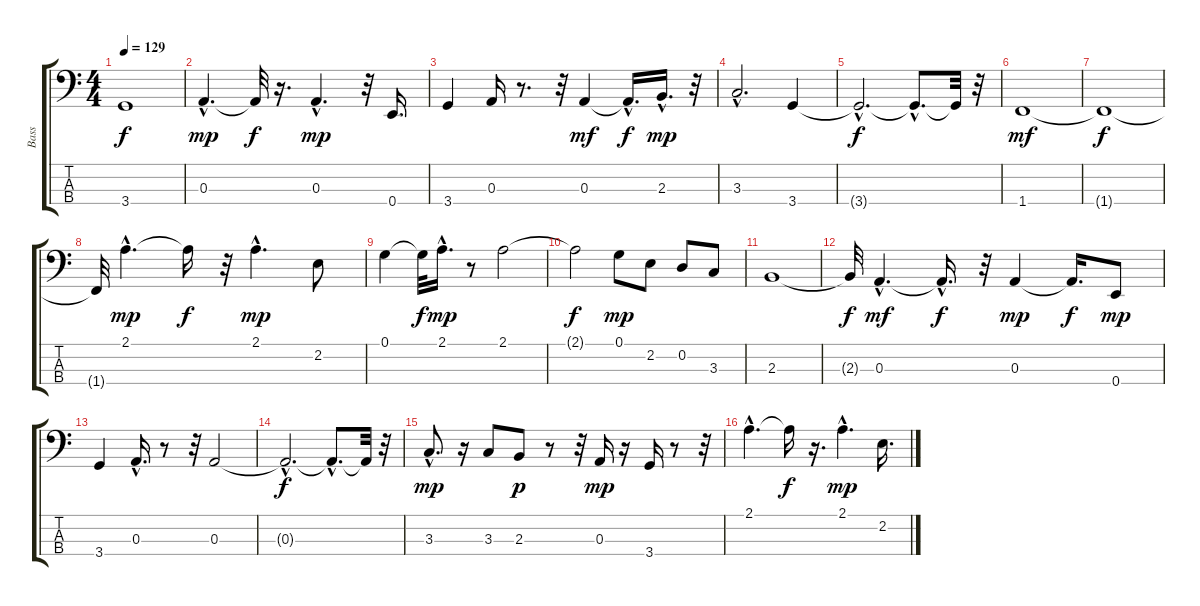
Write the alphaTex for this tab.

\track ("Bass" "Bass") {instrument fretlessbass}
\staff {score tabs}
\tuning (G2 D2 A1 E1) {hide}
\ts (4 4)
\tempo 129
\clef f4
\ks c
3.4{t}.1{dy f} |
0.3{hac}.4{d dy mp} 0.3{t}.32{dy f} r.16{d} 0.3{hac}.4{d dy mp} r.32 0.4.16{d} |
3.4.4 0.3.16 r.8{d} r.32 0.3.4{dy mf} 0.3{hac t}.16{d dy f} 2.3{hac}.16{d dy mp} r.32 |
3.3{hac}.2{d} 3.4.4 |
3.4{hac t}.2{d dy f} 3.4{hac t}.8{d} 3.4{t}.32 r.32 |
1.4.1{dy mf} |
1.4{t}.1{dy f} |
1.4{t}.32 2.1{hac}.4{d dy mp} 2.1{t}.16{dy f} r.32 2.1{hac}.4{d dy mp} 2.2.8 |
0.1.4 0.1{t}.32{dy f} 2.1{hac}.16{d dy mp} r.8 2.1.2 |
2.1{t}.2{dy f} 0.1.8{dy mp} 2.2.8 0.2.8 3.3.8 |
2.3.1 |
2.3{t}.32{dy f} 0.3{hac}.4{d dy mf} 0.3{hac t}.16{d dy f} r.32 0.3.4{dy mp} 0.3{t}.16{d dy f} 0.4.8{dy mp} |
3.4.4 0.3{hac}.16{d} r.8 r.32 0.3.2 |
0.3{hac t}.2{d dy f} 0.3{hac t}.8{d} 0.3{t}.32 r.32 |
3.3{hac}.8{d dy mp} r.16 3.3.8 2.3.8{dy p} r.8 r.32 0.3.16{dy mp} r.16 3.4.16 r.8 r.32 |
2.1{hac}.4{d} 2.1{t}.16{dy f} r.16{d} 2.1{hac}.4{d dy mp} 2.2.16{d}
